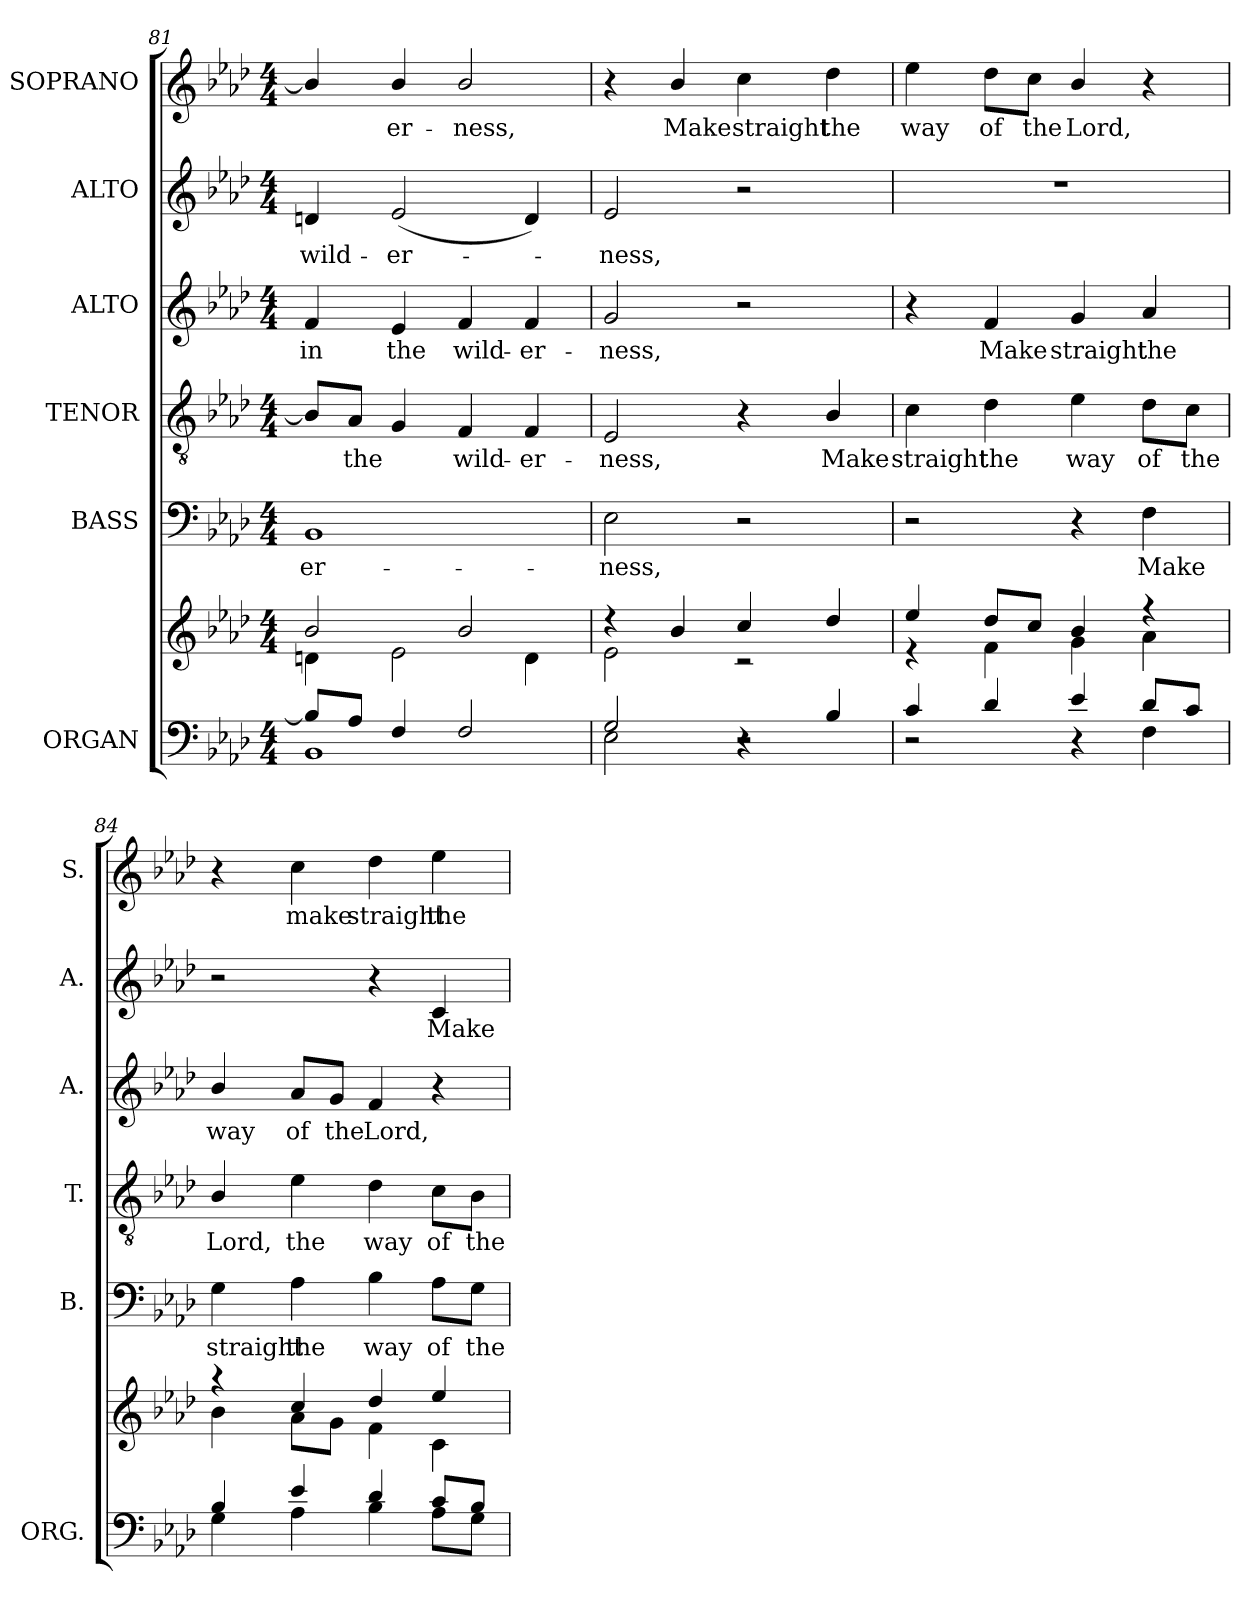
**kern	**kern	**kern	**text	**kern	**text	**kern	**text	**kern	**text	**kern	**text
*part6	*part6	*part5	*part5	*part4	*part4	*part3	*part3	*part2	*part2	*part1	*part1
*staff7	*staff6	*staff5	*staff5	*staff4	*staff4	*staff3	*staff3	*staff2	*staff2	*staff1	*staff1
*I"ORGAN	*	*I"BASS	*	*I"TENOR	*	*I"ALTO	*	*I"ALTO	*	*I"SOPRANO	*
*I'ORG.	*	*I'B.	*	*I'T.	*	*I'A.	*	*I'A.	*	*I'S.	*
!!LO:LB:g=z
*clefF4	*clefG2	*clefF4	*	*clefGv2	*	*clefG2	*	*clefG2	*	*clefG2	*
*	*	*	*	*ITrd7c12	*	*	*	*	*	*	*
*k[b-e-a-d-]	*k[b-e-a-d-]	*k[b-e-a-d-]	*	*k[b-e-a-d-]	*	*k[b-e-a-d-]	*	*k[b-e-a-d-]	*	*k[b-e-a-d-]	*
*A-:	*A-:	*A-:	*	*A-:	*	*A-:	*	*A-:	*	*A-:	*
*M4/4	*M4/4	*M4/4	*	*M4/4	*	*M4/4	*	*M4/4	*	*M4/4	*
=81	=81	=81	=81	=81	=81	=81	=81	=81	=81	=81	=81
*^	*^	*	*	*	*	*	*	*	*	*	*
*	*^	*	*	*	*	*	*	*	*	*	*	*	*
!	!	!	!	!	!	!LO:LY:b:color=#000000	!	!	!	!	!	!	!	!
!	!	!	!	!	!	!	!	!	!	!LO:LY:b:color=#000000	!	!	!	!
!	!	!	!	!	!	!	!	!	!	!	!	!LO:LY:b:color=#000000	!	!
1ryy	8B-i/L]	1BB-i	2b-i/	4dni\	1BB-i	-er-	8BB-i/L]	.	4fi/	in	4dni/	wild-	4b-i/]	.
!	!	!	!	!	!	!	!	!LO:LY:b:color=#000000	!	!	!	!	!	!
.	8A-i/J	.	.	.	.	.	8AA-i/J	the	.	.	.	.	.	.
!	!	!	!	!	!	!	!	!	!	!LO:LY:b:color=#000000	!	!	!	!
!	!	!	!	!	!	!	!	!	!	!	!	!LO:LY:b:color=#000000	!	!
!	!	!	!	!	!	!	!	!	!	!	!	!	!	!LO:LY:b:color=#000000
.	4Fi/	.	.	2e-i\	.	.	4GGi/	.	4e-i/	the	(2e-i/	-er-	4b-i/	-er-
!	!	!	!	!	!	!	!	!LO:LY:b:color=#000000	!	!	!	!	!	!
!	!	!	!	!	!	!	!	!	!	!LO:LY:b:color=#000000	!	!	!	!
!	!	!	!	!	!	!	!	!	!	!	!	!	!	!LO:LY:b:color=#000000
.	2Fi/	.	2b-i/	.	.	.	4FFi/	wild-	4fi/	wild-	.	.	2b-i/	-ness,
!	!	!	!	!	!	!	!	!LO:LY:b:color=#000000	!	!	!	!	!	!
!	!	!	!	!	!	!	!	!	!	!LO:LY:b:color=#000000	!	!	!	!
.	.	.	.	4di\	.	.	4FFi/	-er-	4fi/	-er-	4di/)	.	.	.
=82	=82	=82	=82	=82	=82	=82	=82	=82	=82	=82	=82	=82	=82	=82
!	!	!	!	!	!	!LO:LY:b:color=#000000	!	!	!	!	!	!	!	!
!	!	!	!	!	!	!	!	!LO:LY:b:color=#000000	!	!	!	!	!	!
!	!	!	!	!	!	!	!	!	!	!LO:LY:b:color=#000000	!	!	!	!
!	!	!	!	!	!	!	!	!	!	!	!	!LO:LY:b:color=#000000	!	!
1ryy	2Gi/	2E-i\	4r	2e-i\	2E-i\	-ness,	2EE-i/	-ness,	2gi/	-ness,	2e-i/	-ness,	4r	.
!	!	!	!	!	!	!	!	!	!	!	!	!	!	!LO:LY:b:color=#000000
.	.	.	4b-i/	.	.	.	.	.	.	.	.	.	4b-i/	Make
!	!	!	!	!	!	!	!	!	!	!	!	!	!	!LO:LY:b:color=#000000
.	4r	2r	4cci/	2r	2r	.	4r	.	2r	.	2r	.	4cci\	straight
!	!	!	!	!	!	!	!	!LO:LY:b:color=#000000	!	!	!	!	!	!
!	!	!	!	!	!	!	!	!	!	!	!	!	!	!LO:LY:b:color=#000000
.	4B-i/	.	4dd-i/	.	.	.	4BB-i/	Make	.	.	.	.	4dd-i\	the
=83	=83	=83	=83	=83	=83	=83	=83	=83	=83	=83	=83	=83	=83	=83
!	!	!	!	!	!	!	!	!LO:LY:b:color=#000000	!	!	!	!	!	!
!	!	!	!	!	!	!	!	!	!	!	!	!	!	!LO:LY:b:color=#000000
1ryy	4ci/	2r	4ee-i/	4r	2r	.	4Ci\	straight	4r	.	1r	.	4ee-i\	way
!	!	!	!	!	!	!	!	!LO:LY:b:color=#000000	!	!	!	!	!	!
!	!	!	!	!	!	!	!	!	!	!LO:LY:b:color=#000000	!	!	!	!
!	!	!	!	!	!	!	!	!	!	!	!	!	!	!LO:LY:b:color=#000000
.	4d-i/	.	8dd-i/L	4fi\	.	.	4D-i\	the	4fi/	Make	.	.	8dd-i\L	of
!	!	!	!	!	!	!	!	!	!	!	!	!	!	!LO:LY:b:color=#000000
.	.	.	8cci/J	.	.	.	.	.	.	.	.	.	8cci\J	the
!	!	!	!	!	!	!	!	!LO:LY:b:color=#000000	!	!	!	!	!	!
!	!	!	!	!	!	!	!	!	!	!LO:LY:b:color=#000000	!	!	!	!
!	!	!	!	!	!	!	!	!	!	!	!	!	!	!LO:LY:b:color=#000000
.	4e-i/	4r	4b-i/	4gi\	4r	.	4E-i\	way	4gi/	straight	.	.	4b-i/	Lord,
!	!	!	!	!	!	!LO:LY:b:color=#000000	!	!	!	!	!	!	!	!
!	!	!	!	!	!	!	!	!LO:LY:b:color=#000000	!	!	!	!	!	!
!	!	!	!	!	!	!	!	!	!	!LO:LY:b:color=#000000	!	!	!	!
.	8d-i/L	4Fi\	4r	4a-i\	4Fi\	Make	8D-i\L	of	4a-i/	the	.	.	4r	.
!	!	!	!	!	!	!	!	!LO:LY:b:color=#000000	!	!	!	!	!	!
.	8ci/J	.	.	.	.	.	8Ci\J	the	.	.	.	.	.	.
=84	=84	=84	=84	=84	=84	=84	=84	=84	=84	=84	=84	=84	=84	=84
!	!	!	!	!	!	!LO:LY:b:color=#000000	!	!	!	!	!	!	!	!
!	!	!	!	!	!	!	!	!LO:LY:b:color=#000000	!	!	!	!	!	!
!	!	!	!	!	!	!	!	!	!	!LO:LY:b:color=#000000	!	!	!	!
1ryy	4B-i/	4Gi\	4r	4b-i\	4Gi\	straight	4BB-i/	Lord,	4b-i/	way	2r	.	4r	.
!	!	!	!	!	!	!LO:LY:b:color=#000000	!	!	!	!	!	!	!	!
!	!	!	!	!	!	!	!	!LO:LY:b:color=#000000	!	!	!	!	!	!
!	!	!	!	!	!	!	!	!	!	!LO:LY:b:color=#000000	!	!	!	!
!	!	!	!	!	!	!	!	!	!	!	!	!	!	!LO:LY:b:color=#000000
.	4e-i/	4A-i\	4cci/	8a-i\L	4A-i\	the	4E-i\	the	8a-i/L	of	.	.	4cci\	make
!	!	!	!	!	!	!	!	!	!	!LO:LY:b:color=#000000	!	!	!	!
.	.	.	.	8gi\J	.	.	.	.	8gi/J	the	.	.	.	.
!	!	!	!	!	!	!LO:LY:b:color=#000000	!	!	!	!	!	!	!	!
!	!	!	!	!	!	!	!	!LO:LY:b:color=#000000	!	!	!	!	!	!
!	!	!	!	!	!	!	!	!	!	!LO:LY:b:color=#000000	!	!	!	!
!	!	!	!	!	!	!	!	!	!	!	!	!	!	!LO:LY:b:color=#000000
.	4d-i/	4B-i\	4dd-i/	4fi\	4B-i\	way	4D-i\	way	4fi/	Lord,	4r	.	4dd-i\	straight
!	!	!	!	!	!	!LO:LY:b:color=#000000	!	!	!	!	!	!	!	!
!	!	!	!	!	!	!	!	!LO:LY:b:color=#000000	!	!	!	!	!	!
!	!	!	!	!	!	!	!	!	!	!	!	!LO:LY:b:color=#000000	!	!
!	!	!	!	!	!	!	!	!	!	!	!	!	!	!LO:LY:b:color=#000000
.	8ci/L	8A-i\L	4ee-i/	4ci\	8A-i\L	of	8Ci\L	of	4r	.	4ci/	Make	4ee-i\	the
!	!	!	!	!	!	!LO:LY:b:color=#000000	!	!	!	!	!	!	!	!
!	!	!	!	!	!	!	!	!LO:LY:b:color=#000000	!	!	!	!	!	!
.	8B-i/J	8Gi\J	.	.	8Gi\J	the	8BB-i\J	the	.	.	.	.	.	.
*v	*v	*v	*	*	*	*	*	*	*	*	*	*	*	*
*	*v	*v	*	*	*	*	*	*	*	*	*	*
=	=	=	=	=	=	=	=	=	=	=	=
*-	*-	*-	*-	*-	*-	*-	*-	*-	*-	*-	*-
